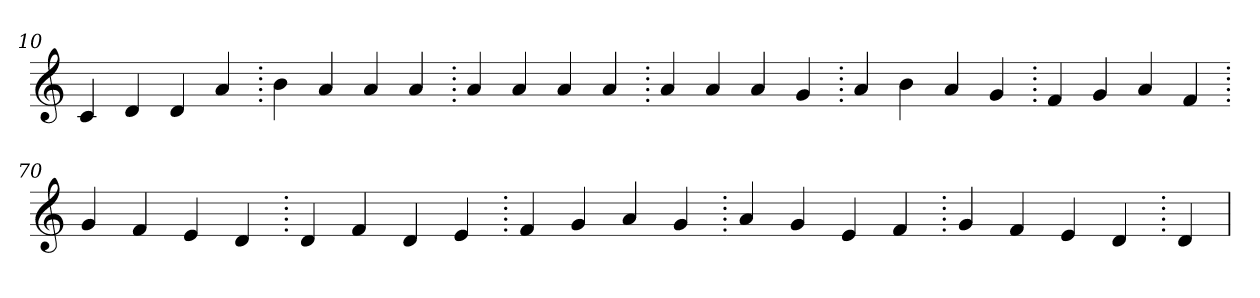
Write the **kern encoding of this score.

**kern
*part1
*staff1
*clefG2
=10.
4c
4d
4d
4a
=20.
4b
4a
4a
4a
=30.
4a
4a
4a
4a
=40.
4a
4a
4a
4g
=50.
4a
4b
4a
4g
=60.
4f
4g
4a
4f
=70.
4g
4f
4e
4d
=80.
4d
4f
4d
4e
=90.
4f
4g
4a
4g
=100.
4a
4g
4e
4f
=110.
4g
4f
4e
4d
=120.
4d
=
*-
